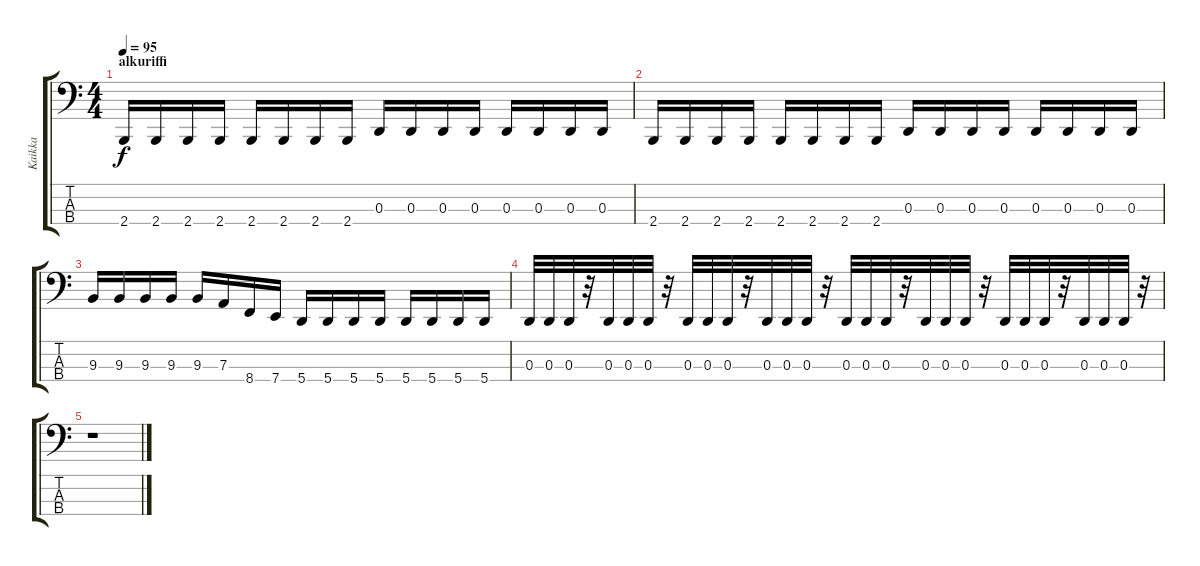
\track ("Kaikka" "Kaikka") {instrument electricbasspick}
\staff {score tabs}
\tuning (D2 A1 D1 A0) {hide}
\ts (4 4)
\section ("" "alkuriffi")
\tempo 95
\clef f4
\ks c
2.4.16{dy f} 2.4.16 2.4.16 2.4.16 2.4.16 2.4.16 2.4.16 2.4.16 0.3.16 0.3.16 0.3.16 0.3.16 0.3.16 0.3.16 0.3.16 0.3.16 |
2.4.16 2.4.16 2.4.16 2.4.16 2.4.16 2.4.16 2.4.16 2.4.16 0.3.16 0.3.16 0.3.16 0.3.16 0.3.16 0.3.16 0.3.16 0.3.16 |
9.3.16 9.3.16 9.3.16 9.3.16 9.3.16 7.3.16 8.4.16 7.4.16 5.4.16 5.4.16 5.4.16 5.4.16 5.4.16 5.4.16 5.4.16 5.4.16 |
0.3.32 0.3.32 0.3.32 r.32 0.3.32 0.3.32 0.3.32 r.32 0.3.32 0.3.32 0.3.32 r.32 0.3.32 0.3.32 0.3.32 r.32 0.3.32 0.3.32 0.3.32 r.32 0.3.32 0.3.32 0.3.32 r.32 0.3.32 0.3.32 0.3.32 r.32 0.3.32 0.3.32 0.3.32 r.32 |
r.1
